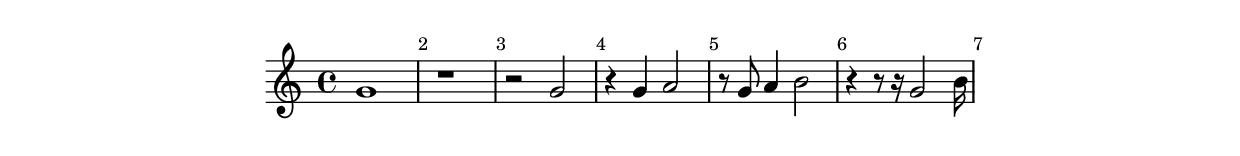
\version "2.19.83"

\paper{
  indent=0\mm
  line-width=120\mm
  oddFooterMarkup=##f
  oddHeaderMarkup=##f
  bookTitleMarkup = ##f
  scoreTitleMarkup = ##f
}

\relative g' {
  \override Score.BarNumber.break-visibility = ##(#t #t #t)
  \time 4/4
  g1 
  r1 
  r2 g 
  r4 g4 a2
  r8 g8 a4 b2
  r4 r8 r16 g2 b16
}
